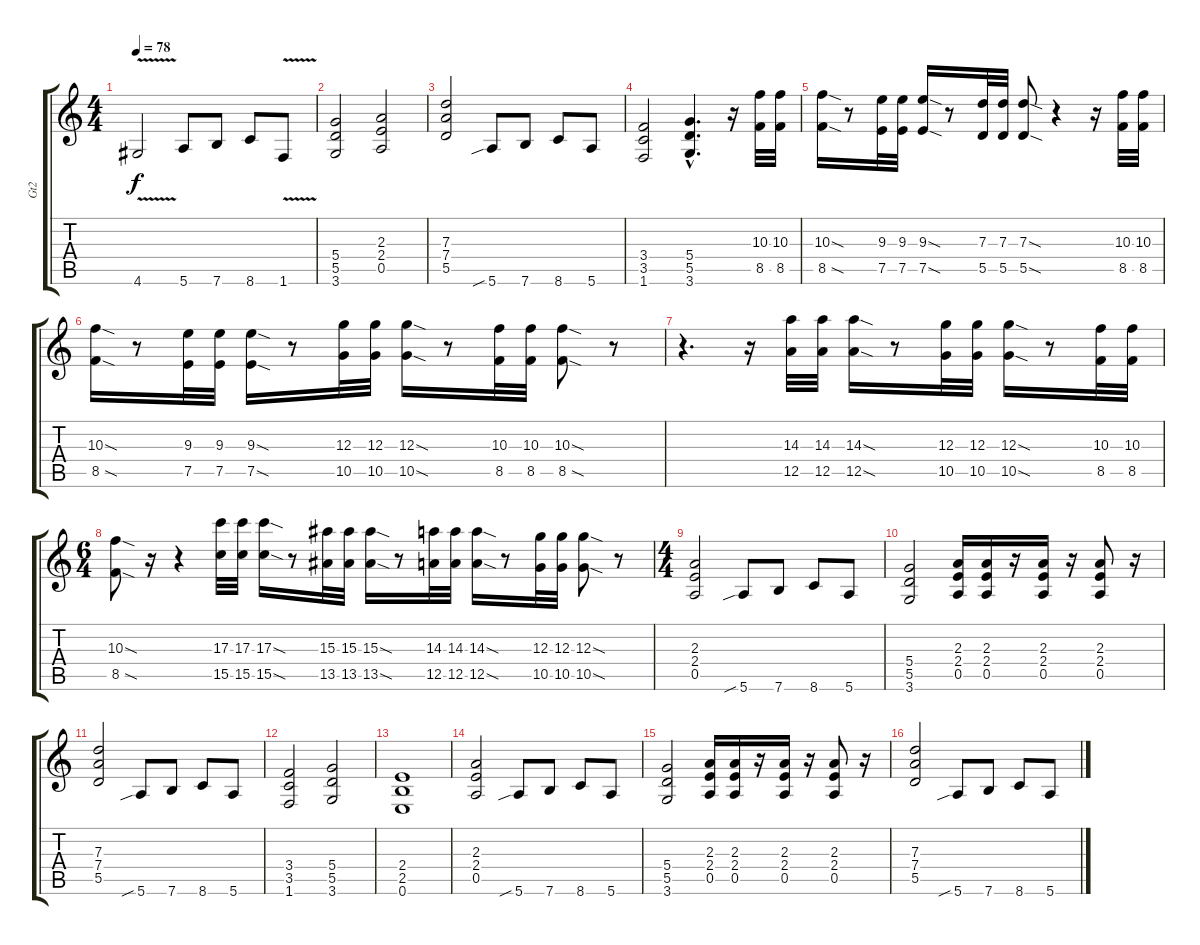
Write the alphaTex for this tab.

\track ("Gt2" "Gt2") {instrument overdrivenguitar}
\staff {score tabs}
\tuning (E4 B3 G3 D3 A2 E2) {hide}
\ts (4 4)
\tempo 78
\clef g2
\ks c
4.6{v}.2{dy f} 5.6.8 7.6.8 8.6.8 1.6{v}.8 |
(5.4 5.5 3.6).2 (2.3 2.4 0.5).2 |
(7.3 7.4 5.5).2 5.6{sib}.8 7.6.8 8.6.8 5.6.8 |
(3.4 3.5 1.6).2 (5.4{hac} 5.5{hac} 3.6{hac}).4{d} r.16 (10.3 8.5).32 (10.3 8.5).32 |
(10.3{sod} 8.5{sod}).16 r.8 (9.3 7.5).32 (9.3 7.5).32 (9.3{sod} 7.5{sod}).16 r.8 (7.3 5.5).32 (7.3 5.5).32 (7.3{sod} 5.5{sod}).8 r.4 r.16 (10.3 8.5).32 (10.3 8.5).32 |
(10.3{sod} 8.5{sod}).16 r.8 (9.3 7.5).32 (9.3 7.5).32 (9.3{sod} 7.5{sod}).16 r.8 (12.3 10.5).32 (12.3 10.5).32 (12.3{sod} 10.5{sod}).16 r.8 (10.3 8.5).32 (10.3 8.5).32 (10.3{sod} 8.5{sod}).8 r.8 |
r.4{d} r.16 (14.3 12.5).32 (14.3 12.5).32 (14.3{sod} 12.5{sod}).16 r.8 (12.3 10.5).32 (12.3 10.5).32 (12.3{sod} 10.5{sod}).16 r.8 (10.3 8.5).32 (10.3 8.5).32 |
\ts (6 4)
(10.3{sod} 8.5{sod}).8 r.16 r.4 (17.3 15.5).32 (17.3 15.5).32 (17.3{sod} 15.5{sod}).16 r.8 (15.3 13.5).32 (15.3 13.5).32 (15.3{sod} 13.5{sod}).16 r.8 (14.3 12.5).32 (14.3 12.5).32 (14.3{sod} 12.5{sod}).16 r.8 (12.3 10.5).32 (12.3 10.5).32 (12.3{sod} 10.5{sod}).8 r.8 |
\ts (4 4)
(2.3 2.4 0.5).2 5.6{sib}.8 7.6.8 8.6.8 5.6.8 |
(5.4 5.5 3.6).2 (2.3 2.4 0.5).16 (2.3 2.4 0.5).16 r.16 (2.3 2.4 0.5).16 r.16 (2.3 2.4 0.5).8 r.16 |
(7.3 7.4 5.5).2 5.6{sib}.8 7.6.8 8.6.8 5.6.8 |
(3.4 3.5 1.6).2 (5.4 5.5 3.6).2 |
(2.4 2.5 0.6).1 |
(2.3 2.4 0.5).2 5.6{sib}.8 7.6.8 8.6.8 5.6.8 |
(5.4 5.5 3.6).2 (2.3 2.4 0.5).16 (2.3 2.4 0.5).16 r.16 (2.3 2.4 0.5).16 r.16 (2.3 2.4 0.5).8 r.16 |
(7.3 7.4 5.5).2 5.6{sib}.8 7.6.8 8.6.8 5.6.8
